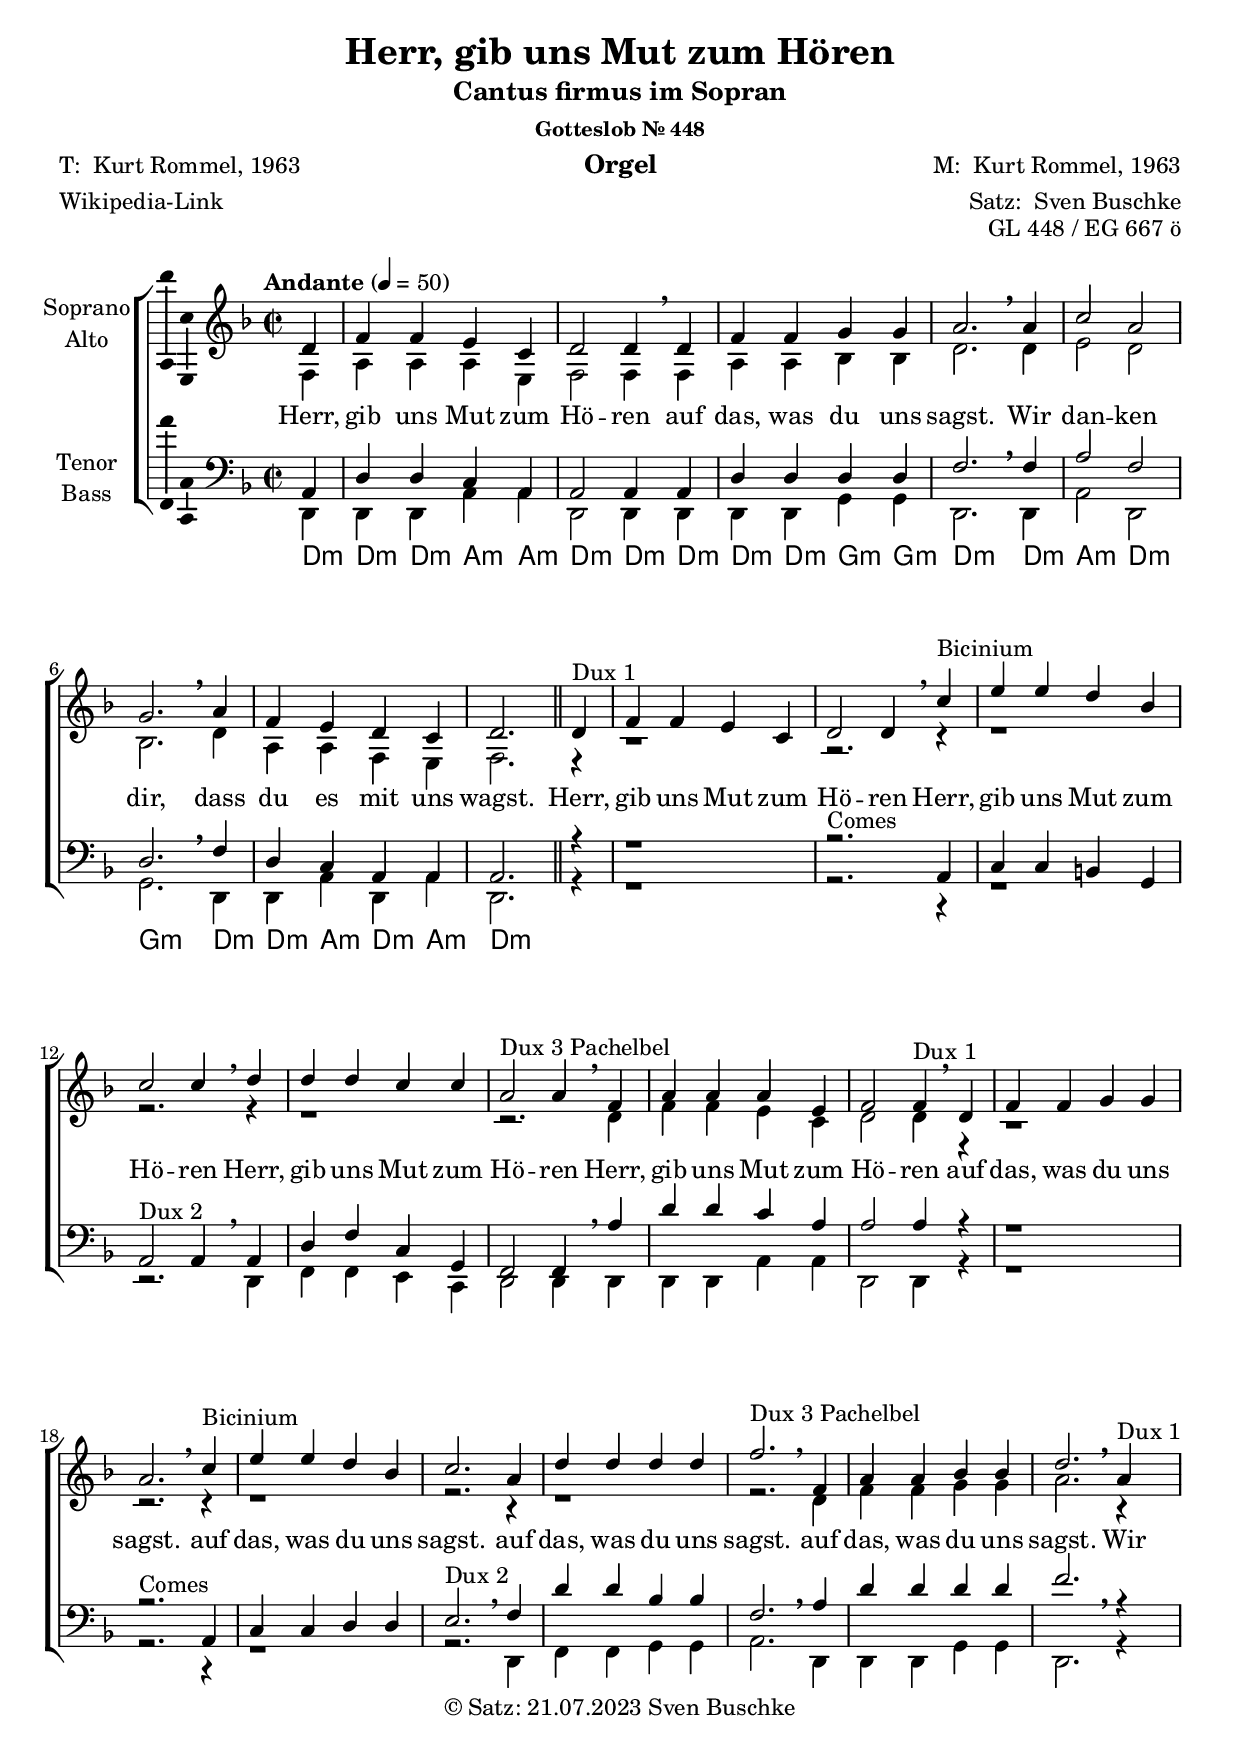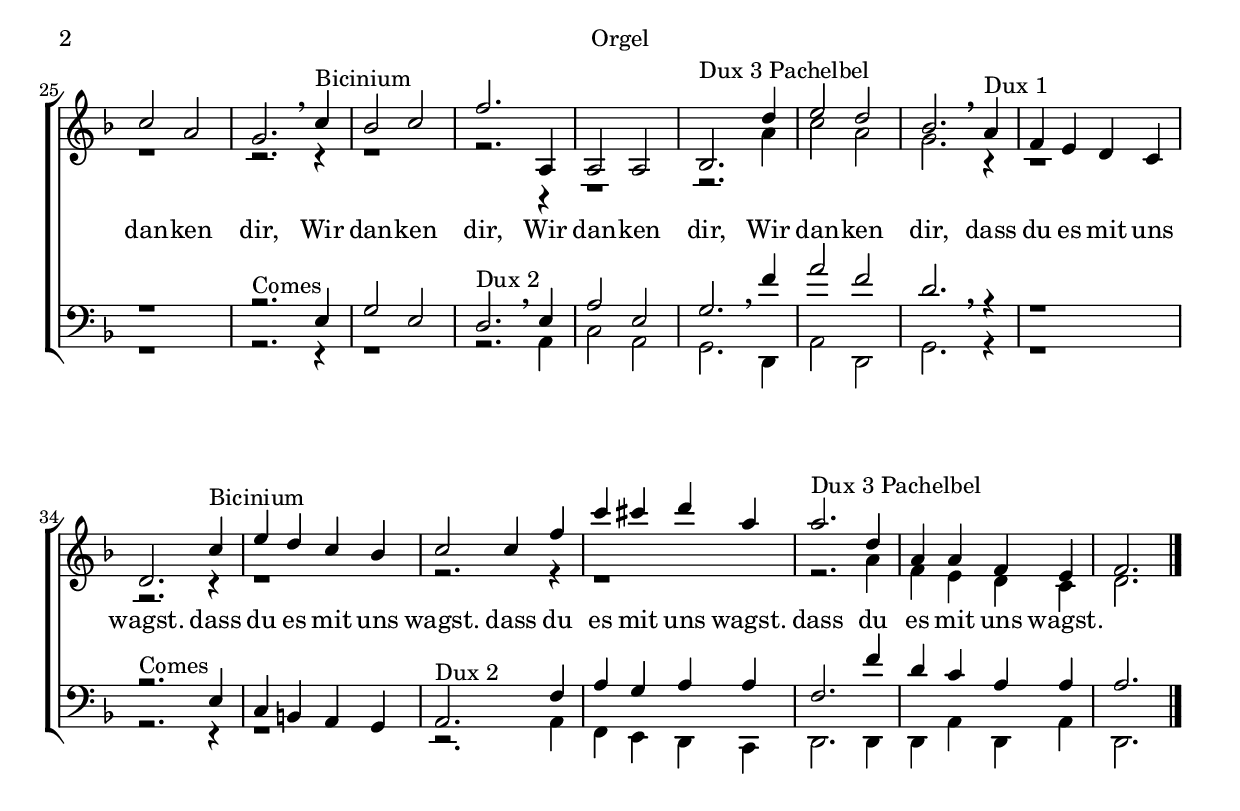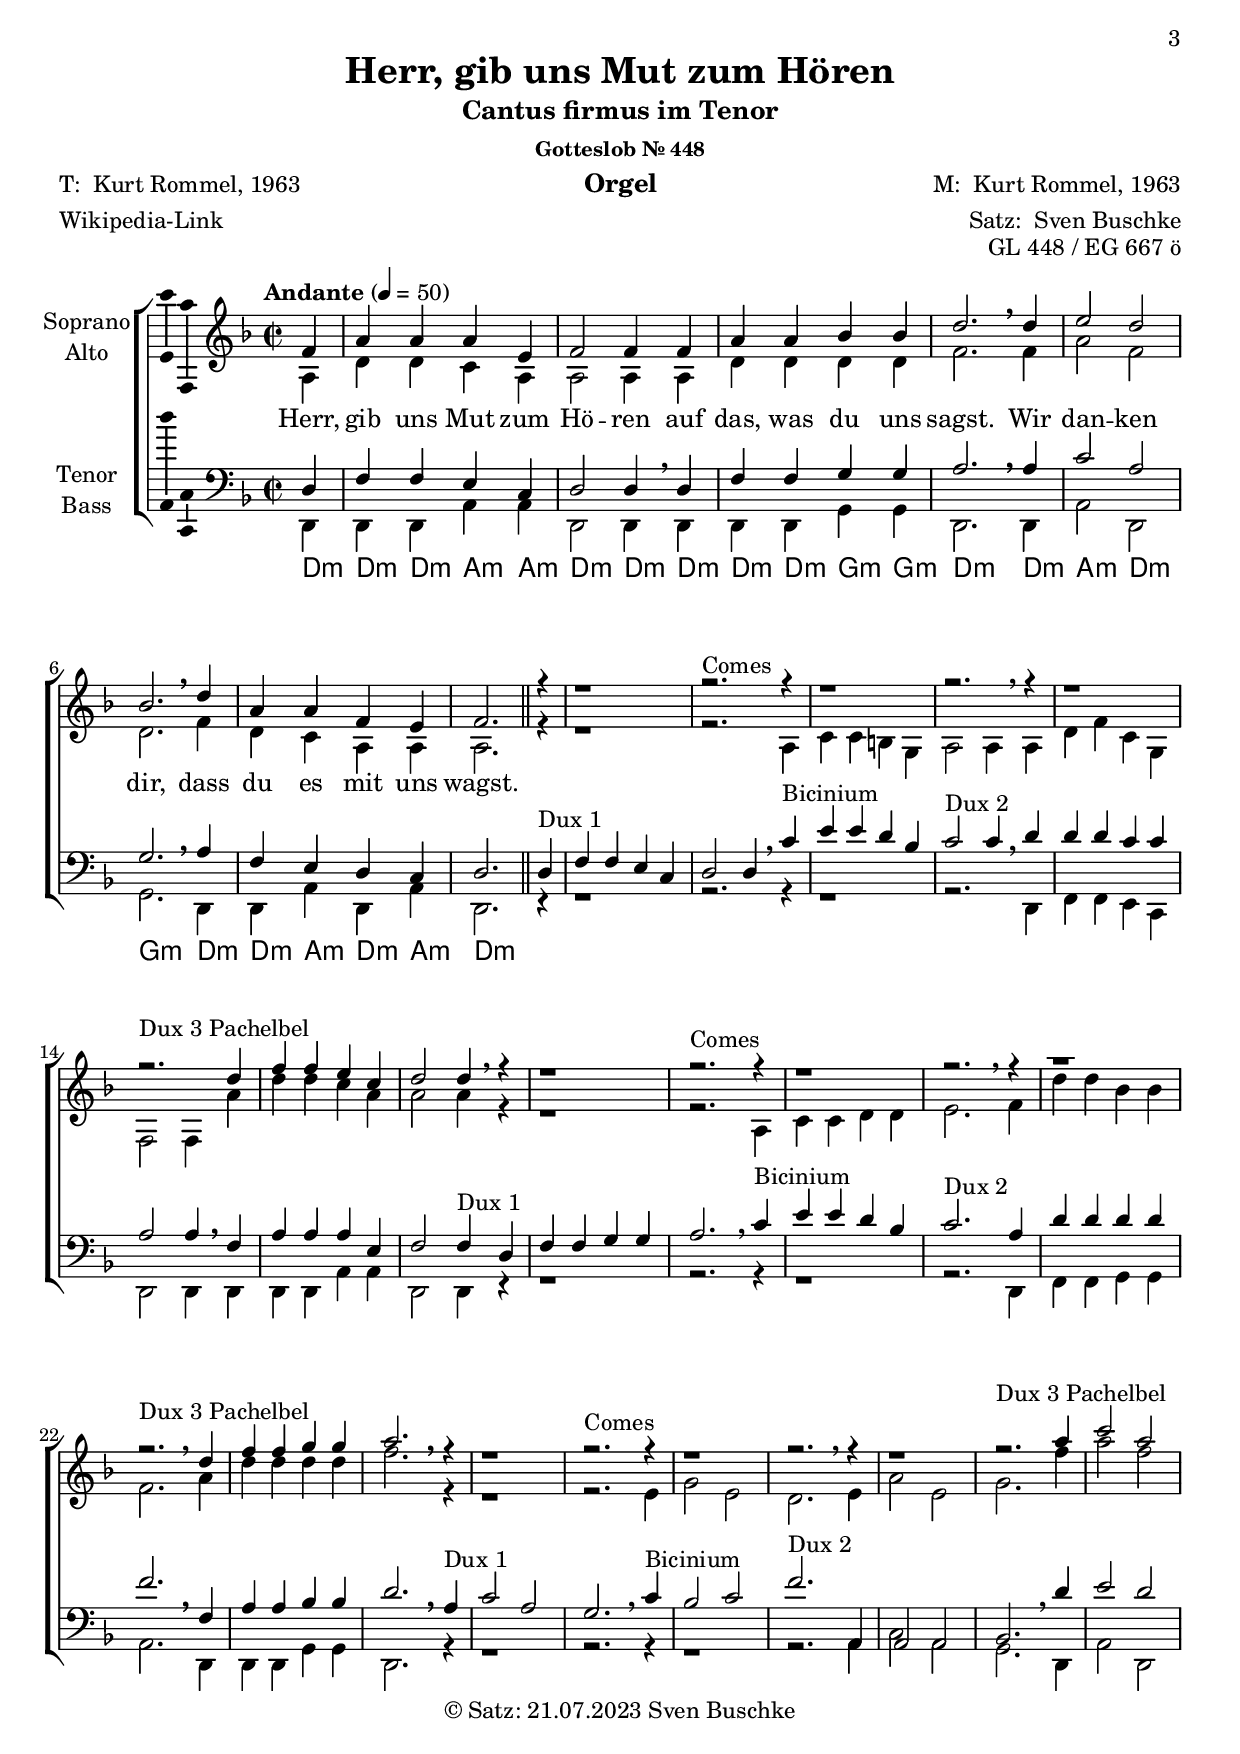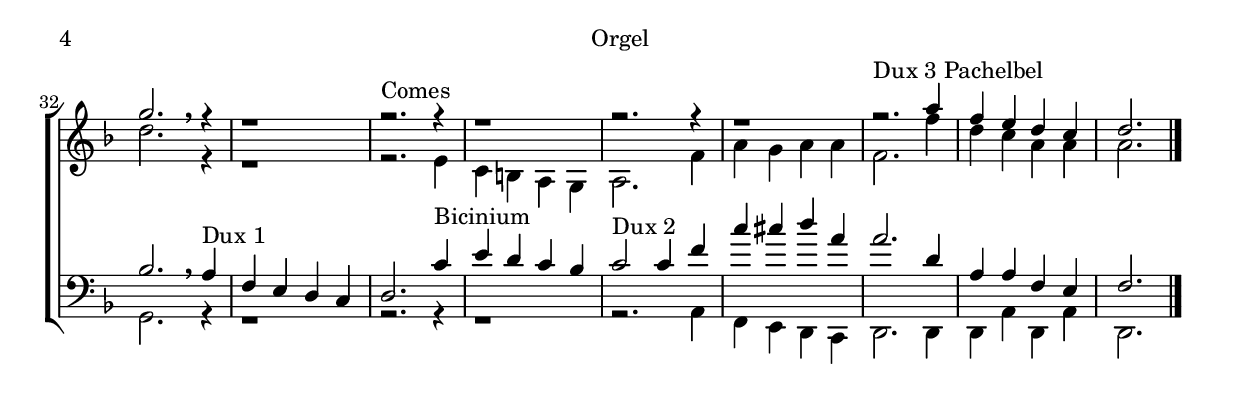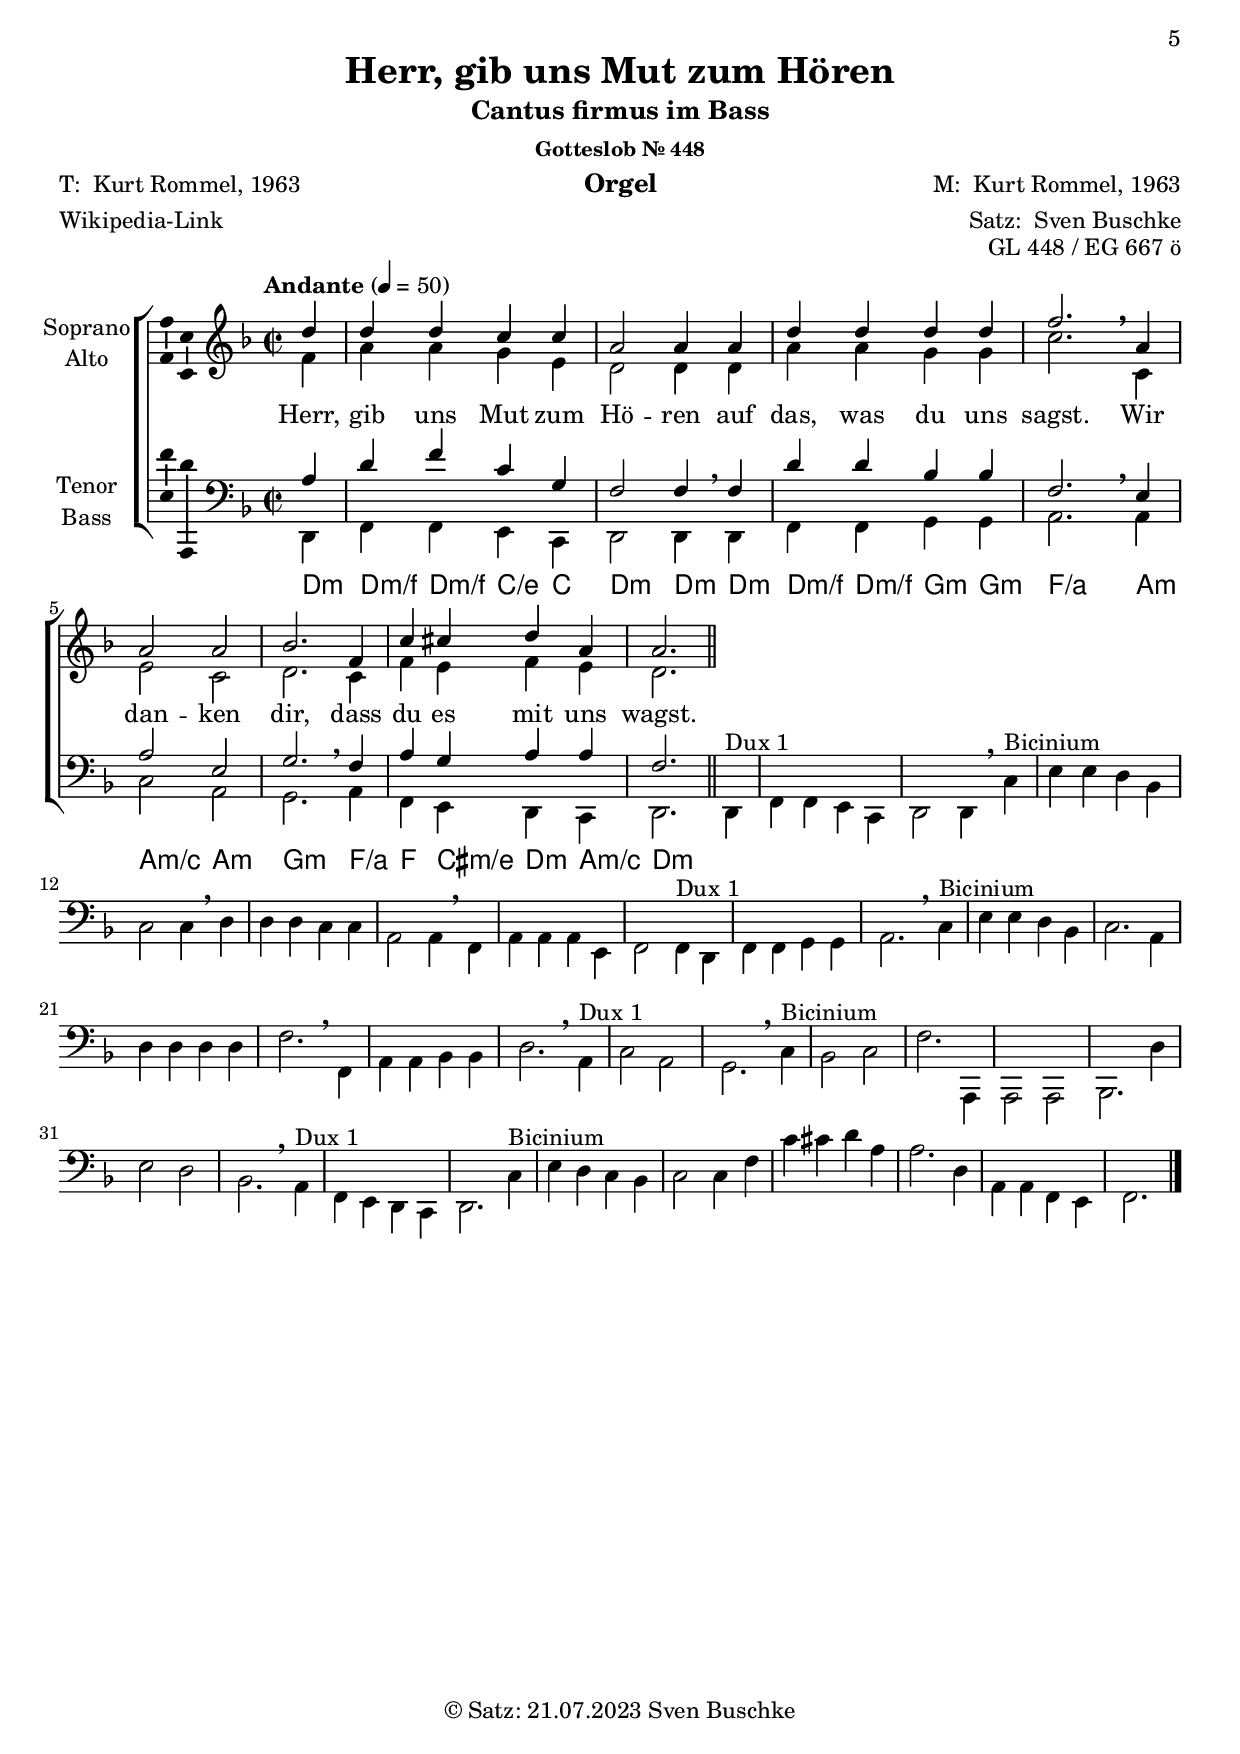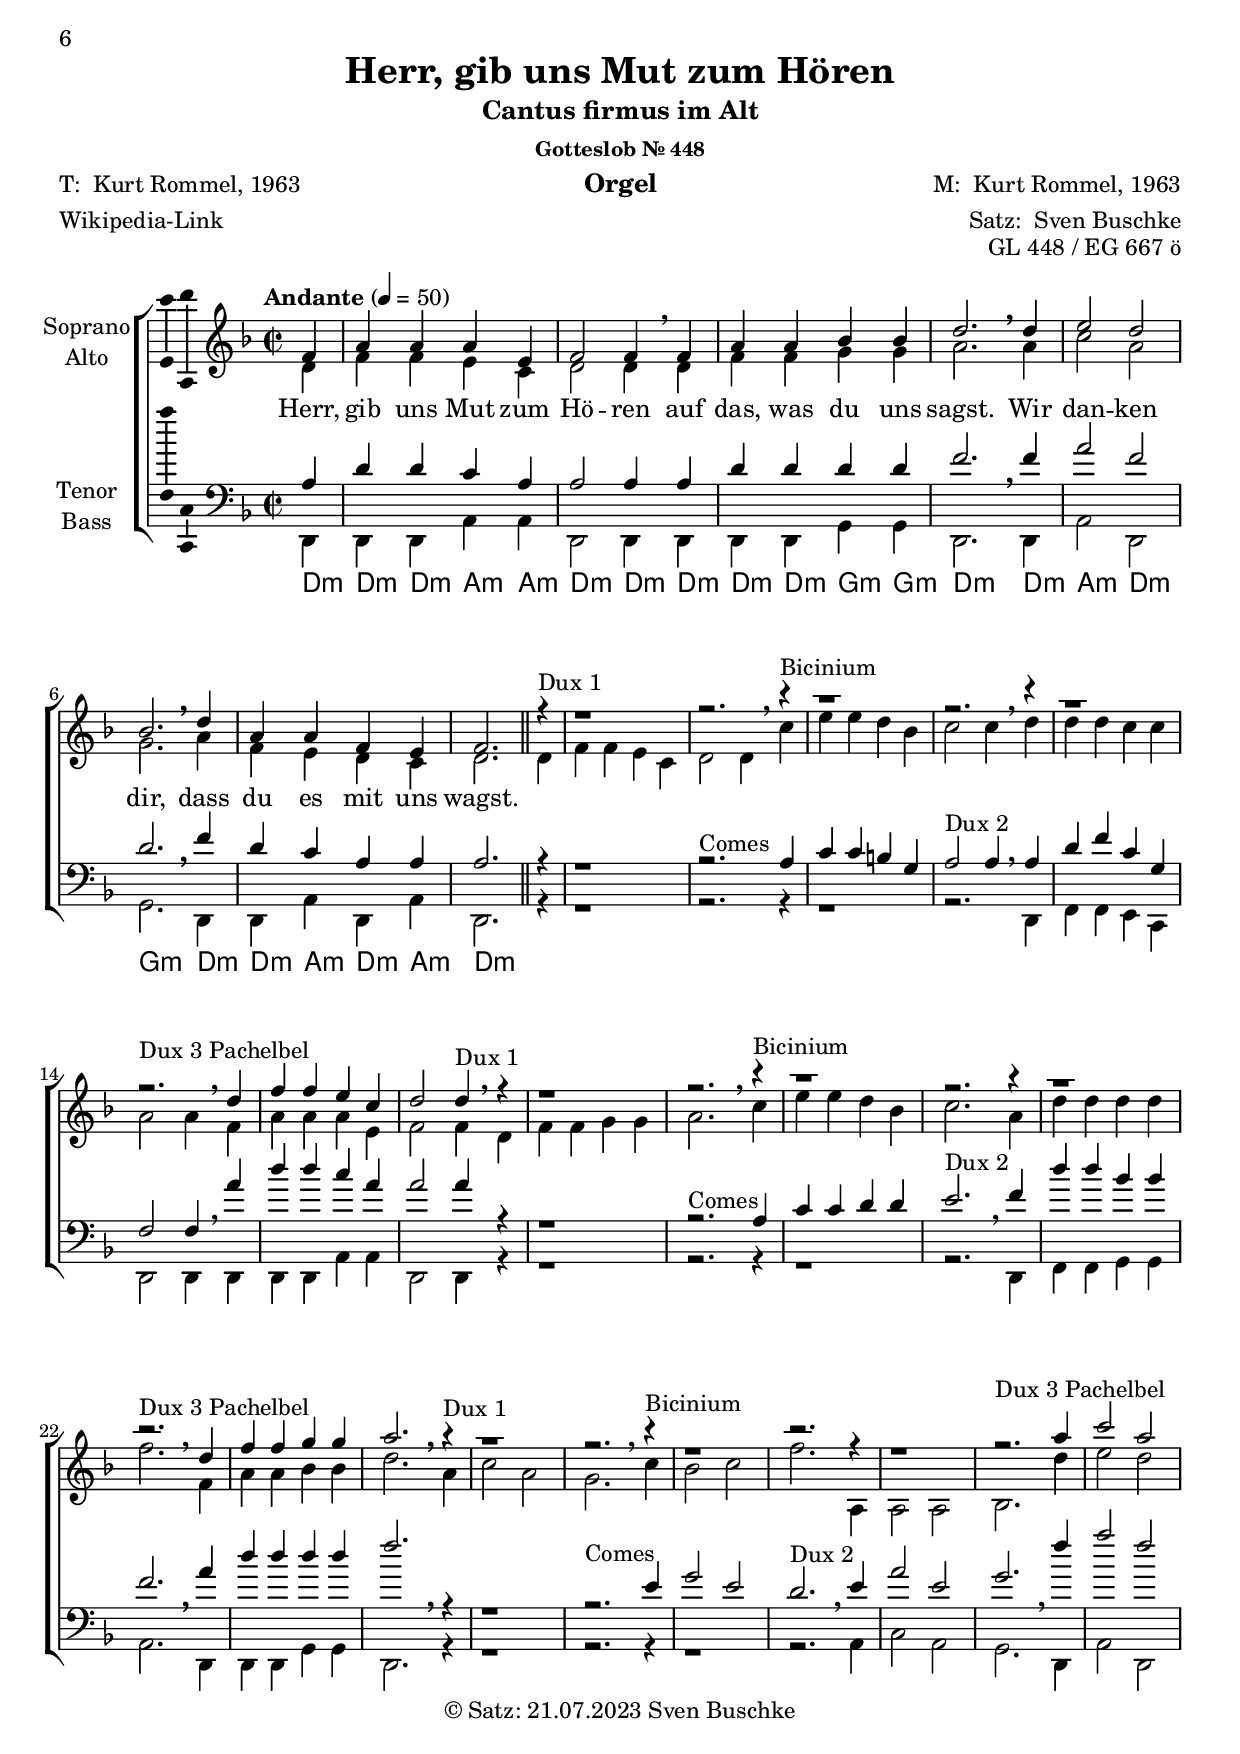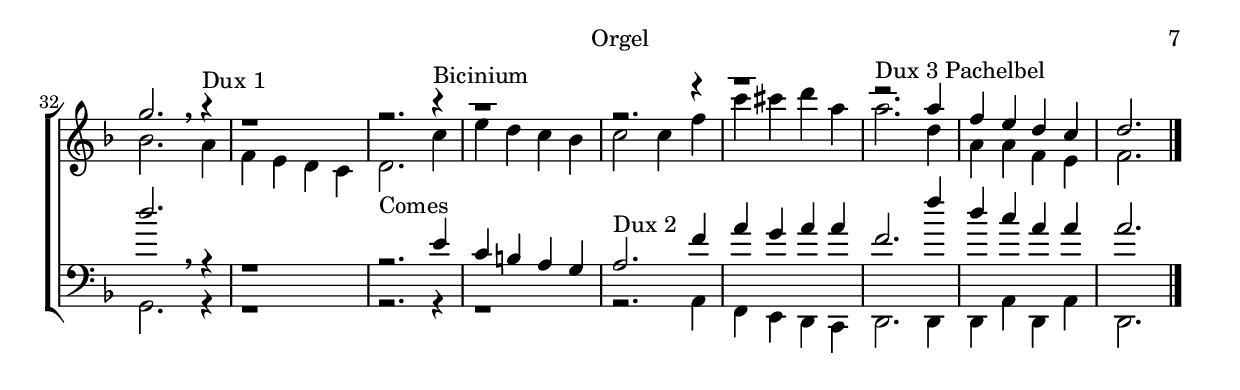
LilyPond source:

\version "2.24.1"
\language "english"

\include "predefined-guitar-fretboards.ly"

\header {
  dedication = ""
  title = "Herr, gib uns Mut zum Hören"
  subsubtitle = "Gotteslob Nr. 448"
  instrument = "Orgel"
  composer = \markup {"M: " \with-url #"https://de.wikipedia.org/wiki/Kurt_Rommel" "Kurt Rommel, 1963"}
  arranger = \markup { "Satz: " \with-url #"https://buschke.com" "Sven Buschke" }
  poet = \markup {\with-url #"" "T: " \with-url #"https://de.wikipedia.org/wiki/Kurt_Rommel" "Kurt Rommel, 1963"}
  meter = \markup {\with-url #"https://de.wikipedia.org/wiki/Herr,_gib_uns_Mut_zum_H%C3%B6ren" "Wikipedia-Link"}
  piece = ""
  opus = "GL 448 / EG 667 ö"
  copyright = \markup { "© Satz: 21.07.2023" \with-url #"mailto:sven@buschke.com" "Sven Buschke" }
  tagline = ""
}

global = {
  \key d \minor
  \time 2/2
  \tempo "Andante" 4=50
}

scoreACFA = \relative c'' {
  % Music follows here.
  \partial 4
  d,4
  f f e c d2 d4\breathe
}

scoreARestA = \relative c'' {
  \partial 4
  r4
  r1 r2.
}

scoreACFB = \relative c' {
  % Music follows here.
  d4 f f g g a2.\breathe
}

scoreARestB = \relative c' {
  r4 r1 r2.
}

scoreACFC = \relative c'' {
  % Music follows here.
  a4 c2 a g2.\breathe
}

scoreARestC = \relative c'' {
  r4 r1 r2.
}

scoreACFD = \relative c'' {
  % Music follows here.
  a4 f e d c d2.
}

scoreARestD = \relative c'' {
  r4 r1 r2.
}

scoreAAltoA = \relative c' {
  % Music follows here.
  \partial 4
  f,4
  a a a e f2 f4
}

scoreAAltoB = \relative c {
  % Music follows here.
  f4 a a bf bf d2.\breathe
}

scoreAAltoC = \relative c' {
  % Music follows here.
  d4 e2 d bf2.\breathe
}

scoreAAltoD = \relative c' {
  % Music follows here.
  d4 a a f e f2.
}

scoreATenorA = \relative c' {
  % Music follows here.
  \partial 4
  a,4
  d d c a a2 a4
}

scoreATenorB = \relative c {
  % Music follows here.
  a4 d d d d f2.\breathe
}

scoreATenorC = \relative c {
  % Music follows here.
  f4 a2 f d2.\breathe
}

scoreATenorD = \relative c {
  % Music follows here.
  f4 d c a a a2.
}

scoreABassA = \relative c {
  % Music follows here.
  \partial 4
  d,4
  d d a' a d,2 d4
}

scoreABassB = \relative c, {
  % Music follows here.
  d4 d d g g d2.\breathe
}

scoreABassC = \relative c, {
  % Music follows here.
  d4 a'2 d, g2.\breathe
}

scoreABassD = \relative c, {
  % Music follows here.
  d4 d a' d, a' d,2.
}

scoreCSopranoA = \relative c'' {
  % Music follows here.
  \partial 4
  d4
  d d c c a2 a4\breathe
}

scoreCSopranoB = \relative c'' {
  % Music follows here.
  a4 d d d d f2.\breathe
}

scoreCSopranoC = \relative c'' {
  % Music follows here.
  a,4 a2 a bf2. 
}

scoreCSopranoD = \relative c'' {
  % Music follows here.
  f4 c' cs d a a2. 
}

scoreCAltoA = \relative c' {
  % Music follows here.
  \partial 4
  f4
  a a g e d2 d4
}

scoreCAltoB = \relative c' {
  % Music follows here.
  d4 a' a g g c2.\breathe
}

scoreCAltoC = \relative c' {
  % Music follows here.
  c,4 e2 c d2.
}

scoreCAltoD = \relative c' {
  % Music follows here.
  \partial 4
  c4 f e f e d2.
}

scoreCTenorA = \relative c' {
  % Music follows here.
  \partial 4
  a4
  d f c g f2 f4
}

scoreCTenorB = \relative c' {
  % Music follows here.
  f4 d' d bf bf f2.\breathe
}

scoreCTenorC = \relative c' {
  % Music follows here.
  e4 a2 e g2.
}

scoreCTenorD = \relative c' {
  % Music follows here.
  f4 a g a a f2. 
}

scoreASoprano = \relative c'' {
  \global
  % Music follows here.
  \scoreACFA
  \scoreACFB
  \scoreACFC
  \scoreACFD
  \bar "||"^"Dux 1"
  \scoreACFA
  c4^"Bicinium" e e d bf c2 c4\breathe
  \scoreCSopranoA
  \transpose c c' \scoreAAltoA^"Dux 1"
  \scoreACFB
  c4^"Bicinium" e e d bf c2.
  \scoreCSopranoB
  \transpose c c' \scoreAAltoB^"Dux 1"
  \scoreACFC
  c4^"Bicinium" bf2 c f2.
  \scoreCSopranoC
  \transpose c c' \scoreAAltoC^"Dux 1"
  \scoreACFD
  c4^"Bicinium" e d c bf c2 c4
  \scoreCSopranoD
  \transpose c c' \scoreAAltoD
  \bar "|."
}

scoreAAlto = \relative c' {
  \global
  % Music follows here.
  \scoreAAltoA
  \scoreAAltoB
  \scoreAAltoC
  \scoreAAltoD
  \bar "||"
  \scoreARestA
  \scoreARestA
  \scoreARestA^"Dux 3 Pachelbel"
  \scoreACFA
  \scoreARestB
  \scoreARestB
  \scoreARestB^"Dux 3 Pachelbel"
  \scoreACFB
  \scoreARestC
  \scoreARestC
  \scoreARestC^"Dux 3 Pachelbel"
  \scoreACFC
  \scoreARestD
  \scoreARestD
  \scoreARestD^"Dux 3 Pachelbel"
  \scoreACFD
}

scoreATenor = \relative c' {
  \global
  % Music follows here.
  \scoreATenorA
  \scoreATenorB
  \scoreATenorC
  \scoreATenorD
  \bar "||"
  \scoreARestA^"Comes"
  \transpose d a,, \scoreACFA
  \transpose c c, \scoreCTenorA
  \transpose c c' \scoreATenorA
  \scoreARestB^"Comes"
  \transpose d a,, \scoreACFB
  \transpose c c, \scoreCTenorB
  \transpose c c' \scoreATenorB
  \scoreARestC^"Comes"
  \transpose d a,, \scoreACFC
  \transpose c c, \scoreCTenorC
  \transpose c c' \scoreATenorC
  \scoreARestD^"Comes"
  \transpose d a,, \scoreACFD
  \transpose c c, \scoreCTenorD
  \transpose c c' \scoreATenorD
}

scoreABass = \relative c {
  \global
  % Music follows here.
  \scoreABassA
  \scoreABassB
  \scoreABassC
  \scoreABassD
  \bar "||"
  \scoreARestA
  \scoreARestA^"Dux 2"
  \transpose c c,, \scoreACFA
  \scoreABassA
  \scoreARestB
  \scoreARestB^"Dux 2"
  \transpose c c,, \scoreACFB
  \scoreABassB
  \scoreARestC
  \scoreARestC^"Dux 2"
  \transpose c c,, \scoreACFC
  \scoreABassC
  \scoreARestD
  \scoreARestD^"Dux 2"
  \transpose c c,, \scoreACFD
  \scoreABassD
}

scoreAVerseA = \lyricmode {
  % Lyrics follow here.
  Herr, gib uns Mut zum Hö -- ren
}

scoreAVerseB = \lyricmode {
  % Lyrics follow here.
  auf das, was du uns sagst.
}

scoreAVerseC = \lyricmode {
  % Lyrics follow here.
  Wir dan -- ken dir,
}

scoreAVerseD = \lyricmode {
  % Lyrics follow here.
  dass du es mit uns wagst.
}

scoreAVerse = \lyricmode {
  % Lyrics follow here.
  \scoreAVerseA
  \scoreAVerseB
  \scoreAVerseC
  \scoreAVerseD
}

scoreAChordNames = \chordmode {
  \global
  \germanChords
  % Chords follow here.
  \partial 4
  d4:min
  d:min d:min a:min a:min d2:min d4:min d4:min d4:min d:min g:min g:min d2.:min\breathe
  d4:min a2:min d:min g2.:min d4:min d:min a:min d:min a:min d2.:min 
}

scoreAFigBass = \figuremode {
  \global
  % Figures follow here.

}

scoreAChoirPart = \new ChoirStaff <<
  \new Staff \with {
    midiInstrument = "choir aahs"
    instrumentName = \markup \center-column { "Soprano" "Alto" }
  } <<
    \new Voice = "soprano" \with {
      \consists "Ambitus_engraver"
    } { \voiceOne \scoreASoprano }
    \new Voice = "alto" \with {
      \consists "Ambitus_engraver"
      \override Ambitus #'X-offset = #2.0
    } { \voiceTwo \scoreAAlto }
  >>
  \new Lyrics \with {
    \override VerticalAxisGroup #'staff-affinity = #CENTER
  } \lyricsto "soprano" {\scoreAVerseA \scoreAVerseB \scoreAVerseC \scoreAVerseD \scoreAVerseA \scoreAVerseA \scoreAVerseA \scoreAVerseA \scoreAVerseB \scoreAVerseB \scoreAVerseB \scoreAVerseB \scoreAVerseC \scoreAVerseC \scoreAVerseC \scoreAVerseC \scoreAVerseD \scoreAVerseD \scoreAVerseD \scoreAVerseD} 
  \new Staff \with {
    midiInstrument = "choir aahs"
    instrumentName = \markup \center-column { "Tenor" "Bass" }
  } <<
    \clef bass
    \new Voice = "tenor" \with {
      \consists "Ambitus_engraver"
    } { \voiceOne \scoreATenor }
    \new Voice = "bass" \with {
      \consists "Ambitus_engraver"
      \override Ambitus #'X-offset = #2.0
    } { \voiceTwo \scoreABass }
  >>
>>

scoreAChordsPart = <<
  \new ChordNames \scoreAChordNames
  %   \scoreAChordNames
  %   \new FretBoards \scoreAChordNames
>>

scoreABassFiguresPart = \new FiguredBass \with {
  useBassFigureExtenders = ##t
} \scoreAFigBass

\bookpart {
  \header {
    subtitle = "Cantus firmus im Sopran"
  }
  \score {
    <<
      \scoreAChoirPart
      \scoreAChordsPart
      \scoreABassFiguresPart
    >>
    \layout { }
    \midi {
      \tempo 4=100
    }
  }
}

scoreBSoprano = \relative c'' {
  \global
  % Music follows here.
  \transpose c c' \scoreAAlto
}

scoreBAlto = \relative c' {
  \global
  % Music follows here.
  \transpose c c' \scoreATenor
}

scoreBTenor = \relative c' {
  \global
  % Music follows here.
  \transpose c c, \scoreASoprano
}

scoreBBass = \relative c {
  \global
  % Music follows here.
  \scoreABass
}

scoreBVerse = \lyricmode {
  % Lyrics follow here.
  \scoreAVerse
}

scoreBChordNames = \chordmode {
  \global
  \germanChords
  % Chords follow here.
  \scoreAChordNames
}

scoreBFigBass = \figuremode {
  \global
  % Figures follow here.
  \scoreAFigBass
}

scoreBChoirPart = \new ChoirStaff <<
  \new Staff \with {
    midiInstrument = "choir aahs"
    instrumentName = \markup \center-column { "Soprano" "Alto" }
  } <<
    \new Voice = "soprano" \with {
      \consists "Ambitus_engraver"
    } { \voiceOne \scoreBSoprano }
    \new Voice = "alto" \with {
      \consists "Ambitus_engraver"
      \override Ambitus #'X-offset = #2.0
    } { \voiceTwo \scoreBAlto }
  >>
  \new Lyrics \with {
    \override VerticalAxisGroup #'staff-affinity = #CENTER
  } \lyricsto "soprano" \scoreBVerse
  \new Staff \with {
    midiInstrument = "choir aahs"
    instrumentName = \markup \center-column { "Tenor" "Bass" }
  } <<
    \clef bass
    \new Voice = "tenor" \with {
      \consists "Ambitus_engraver"
    } { \voiceOne \scoreBTenor }
    \new Voice = "bass" \with {
      \consists "Ambitus_engraver"
      \override Ambitus #'X-offset = #2.0
    } { \voiceTwo \scoreBBass }
  >>
>>

scoreBChordsPart = <<
  \new ChordNames \scoreBChordNames
  %   \scoreBChordNames
  %   \new FretBoards \scoreBChordNames
>>

scoreBBassFiguresPart = \new FiguredBass \with {
  useBassFigureExtenders = ##t
} \scoreBFigBass

\bookpart {
  \header {
    subtitle = "Cantus firmus im Tenor"
  }
  \score {
    <<
      \scoreBChoirPart
      \scoreBChordsPart
      \scoreBBassFiguresPart
    >>
    \layout { }
    \midi {
      \tempo 4=100
    }
  }
}

scoreCSoprano = \relative c'' {
  \global
  % Music follows here.
  \partial 4
  d4
  d d c c a2 a4 a d d d d f2.\breathe
  a,4 a2 a bf2. f4 c' cs d a a2. 
}

scoreCAlto = \relative c' {
  \global
  % Music follows here.
  \partial 4
  f4
  a a g e d2 d4 d a' a g g c2.\breathe
  c,4 e2 c d2. c4 f e f e d2.
}

scoreCTenor = \relative c' {
  \global
  % Music follows here.
  \partial 4
  a4
  d f c g f2 f4 f4 d' d bf bf f2.\breathe
  e4 a2 e g2. f4 a g a a f2. 
}

scoreCBass = \relative c {
  \global
  % Music follows here.
  \transpose c c,, \scoreASoprano
}

scoreCVerse = \lyricmode {
  % Lyrics follow here.
  \scoreAVerse
}

scoreCChordNames = \chordmode {
  \global
  \germanChords
  % Chords follow here.
  \partial 4
  d4:m
  d:m/f d:m/f c:/e c d2:m d4:m d:m d:m/f d:m/f g:m g:m f2./a
  a4:m a2:m/c a:m g2.:m f4/a f cs:m/e d:m a:min/c d2.:m
}

scoreCFigBass = \figuremode {
  \global
  % Figures follow here.

}

scoreCChoirPart = \new ChoirStaff <<
  \new Staff \with {
    midiInstrument = "choir aahs"
    instrumentName = \markup \center-column { "Soprano" "Alto" }
  } <<
    \new Voice = "soprano" \with {
      \consists "Ambitus_engraver"
    } { \voiceOne \scoreCSoprano }
    \new Voice = "alto" \with {
      \consists "Ambitus_engraver"
      \override Ambitus #'X-offset = #2.0
    } { \voiceTwo \scoreCAlto }
  >>
  \new Lyrics \with {
    \override VerticalAxisGroup #'staff-affinity = #CENTER
  } \lyricsto "soprano" \scoreCVerse
  \new Staff \with {
    midiInstrument = "choir aahs"
    instrumentName = \markup \center-column { "Tenor" "Bass" }
  } <<
    \clef bass
    \new Voice = "tenor" \with {
      \consists "Ambitus_engraver"
    } { \voiceOne \scoreCTenor }
    \new Voice = "bass" \with {
      \consists "Ambitus_engraver"
      \override Ambitus #'X-offset = #2.0
    } { \voiceTwo \scoreCBass }
  >>
>>

scoreCChordsPart = <<
  \new ChordNames \scoreCChordNames
  %   \scoreCChordNames
  %   \new FretBoards \scoreCChordNames
>>

scoreCBassFiguresPart = \new FiguredBass \with {
  useBassFigureExtenders = ##t
} \scoreCFigBass

\bookpart {
  \header {
    subtitle = "Cantus firmus im Bass"
  }
  \score {
    <<
      \scoreCChoirPart
      \scoreCChordsPart
      \scoreCBassFiguresPart
    >>
    \layout { }
    \midi {
      \tempo 4=100
    }
  }
}

scoreDSoprano = \relative c'' {
  \global
  % Music follows here.
  \transpose c c' \scoreAAlto
}

scoreDAlto = \relative c' {
  \global
  % Music follows here.
  \scoreASoprano
}

scoreDTenor = \relative c' {
  \global
  % Music follows here.
  \transpose c c' \scoreATenor
}

scoreDBass = \relative c {
  \global
  % Music follows here.
  \scoreABass
}

scoreDVerse = \lyricmode {
  % Lyrics follow here.
  \scoreAVerse
}

scoreDChordNames = \chordmode {
  \global
  \germanChords
  % Chords follow here.
  \scoreAChordNames
}

scoreDFigBass = \figuremode {
  \global
  % Figures follow here.
  \scoreAFigBass
}

scoreDChoirPart = \new ChoirStaff <<
  \new Staff \with {
    midiInstrument = "choir aahs"
    instrumentName = \markup \center-column { "Soprano" "Alto" }
  } <<
    \new Voice = "soprano" \with {
      \consists "Ambitus_engraver"
    } { \voiceOne \scoreDSoprano }
    \new Voice = "alto" \with {
      \consists "Ambitus_engraver"
      \override Ambitus #'X-offset = #2.0
    } { \voiceTwo \scoreDAlto }
  >>
  \new Lyrics \with {
    \override VerticalAxisGroup #'staff-affinity = #CENTER
  } \lyricsto "soprano" \scoreDVerse
  \new Staff \with {
    midiInstrument = "choir aahs"
    instrumentName = \markup \center-column { "Tenor" "Bass" }
  } <<
    \clef bass
    \new Voice = "tenor" \with {
      \consists "Ambitus_engraver"
    } { \voiceOne \scoreDTenor }
    \new Voice = "bass" \with {
      \consists "Ambitus_engraver"
      \override Ambitus #'X-offset = #2.0
    } { \voiceTwo \scoreDBass }
  >>
>>

scoreDChordsPart = <<
  \new ChordNames \scoreDChordNames
  %   \scoreDChordNames
  %   \new FretBoards \scoreDChordNames
>>

scoreDBassFiguresPart = \new FiguredBass \with {
  useBassFigureExtenders = ##t
} \scoreDFigBass

\bookpart {
  \header {
    subtitle = "Cantus firmus im Alt"
  }
  \score {
    <<
      \scoreDChoirPart
      \scoreDChordsPart
      \scoreDBassFiguresPart
    >>
    \layout { }
    \midi {
      \tempo 4=100
    }
  }
}